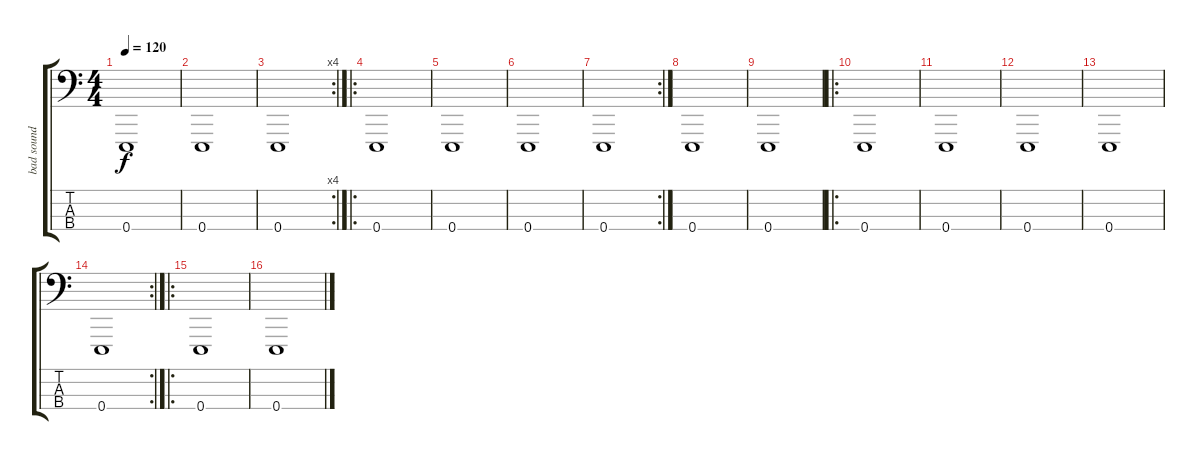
\track ("bad sound" "bad sound") {instrument seashore}
\staff {score tabs}
\tuning (G2 D2 A1 E1) {hide}
\ts (4 4)
\tempo 120
\clef f4
\ks c
0.4.1{dy f} |
0.4.1 |
\rc 4
0.4.1 |
\ro
0.4.1 |
0.4.1 |
0.4.1 |
\rc 2
0.4.1 |
0.4.1 |
0.4.1 |
\ro
0.4.1 |
0.4.1 |
0.4.1 |
0.4.1 |
\rc 2
0.4.1 |
\ro
0.4.1 |
0.4.1
